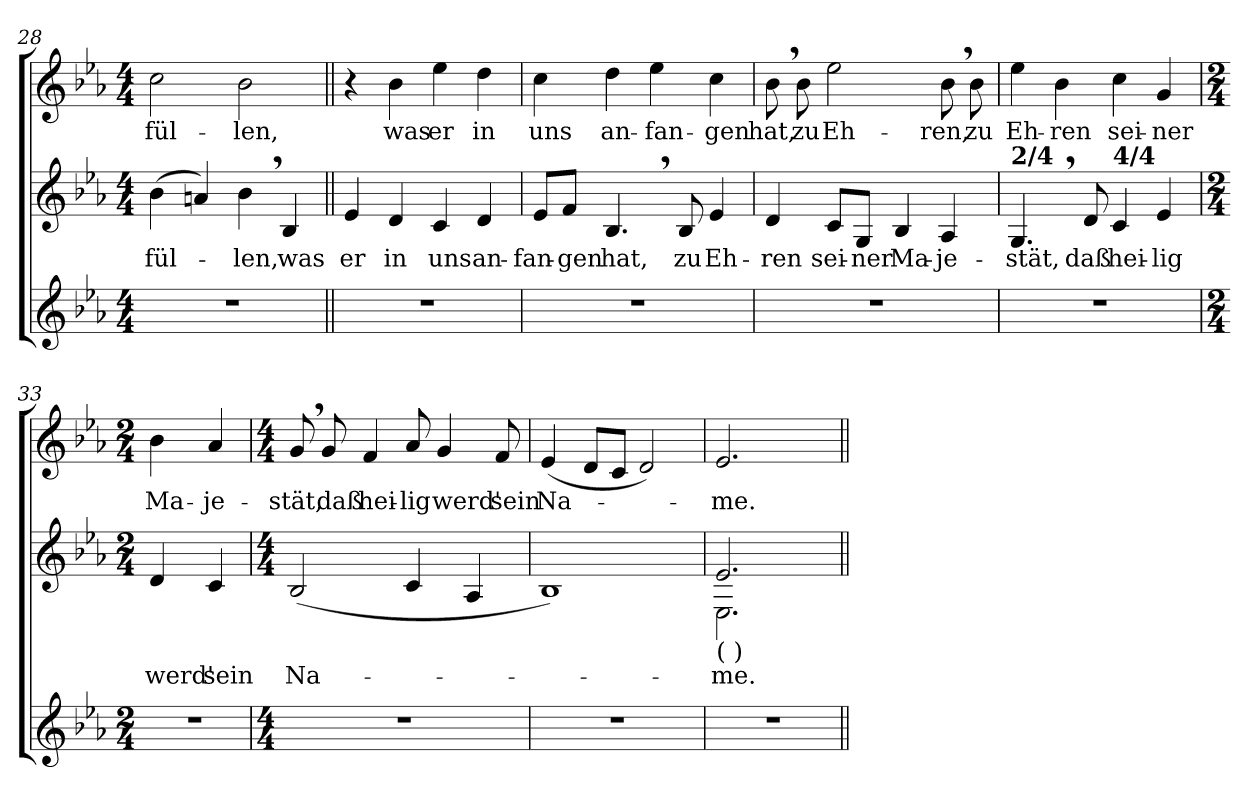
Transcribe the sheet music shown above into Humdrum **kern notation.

**kern	**kern	**text	**kern	**text
*part3	*part2	*part2	*part1	*part1
*staff3	*staff2	*staff2	*staff1	*staff1
*clefG2	*clefG2	*	*clefG2	*
*k[b-e-a-]	*k[b-e-a-]	*	*k[b-e-a-]	*
*E-:	*E-:	*	*E-:	*
*M4/4	*M4/4	*	*M4/4	*
=28	=28	=28	=28	=28
!	!	!LO:LY:b	!	!
!	!	!	!	!LO:LY:b
1r	(>4b-\	-fül-	2cc\	-fül-
.	4an/)	.	.	.
!	!	!LO:LY:b	!	!
!	!	!	!	!LO:LY:b
.	4b-,>\	-len,	2b-\	-len,
!	!	!LO:LY:b	!	!
.	4B-/	was	.	.
!!LO:LB:g=z
=29||	=29||	=29||	=29||	=29||
!	!	!LO:LY:b	!	!
1r	4e-/	er	4r	.
!	!	!LO:LY:b	!	!
!	!	!	!	!LO:LY:b
.	4d/	in	4b-\	was
!	!	!LO:LY:b	!	!
!	!	!	!	!LO:LY:b
.	4c/	uns	4ee-\	er
!	!	!LO:LY:b	!	!
!	!	!	!	!LO:LY:b
.	4d/	an-	4dd\	in
=30	=30	=30	=30	=30
!	!	!LO:LY:b	!	!
!	!	!	!	!LO:LY:b
1r	8e-/L	-fan-	4cc\	uns
!	!	!LO:LY:b	!	!
.	8f/J	-gen	.	.
!	!	!LO:LY:b	!	!
!	!	!	!	!LO:LY:b
.	4.B-,>/	hat,	4dd\	an-
!	!	!	!	!LO:LY:b
.	.	.	4ee-\	-fan-
!	!	!LO:LY:b	!	!
.	8B-/	zu	.	.
!	!	!LO:LY:b	!	!
!	!	!	!	!LO:LY:b
.	4e-/	Eh-	4cc\	-gen
=31	=31	=31	=31	=31
!	!	!LO:LY:b	!	!
!	!	!	!	!LO:LY:b
1r	4d/	-ren	8b-,>\	hat,
!	!	!	!	!LO:LY:b
.	.	.	8b-\	zu
!	!	!LO:LY:b	!	!
!	!	!	!	!LO:LY:b
.	8c/L	sei-	2ee-\	Eh-
!	!	!LO:LY:b	!	!
.	8G/J	-ner	.	.
!	!	!LO:LY:b	!	!
.	4B-/	Ma-	.	.
!	!	!LO:LY:b	!	!
!	!	!	!	!LO:LY:b
.	4A-/	-je-	8b-,>\	-ren,
!	!	!	!	!LO:LY:b
.	.	.	8b-\	zu
=32	=32	=32	=32	=32
!	!	!LO:LY:b	!	!
!	!LO:TX:a:B:t=2/4	!	!	!
!	!	!	!	!LO:LY:b
1r	4.G,>/	-stät,	4ee-\	Eh-
!	!	!	!	!LO:LY:b
.	.	.	4b-\	-ren
!	!	!LO:LY:b	!	!
.	8d/	daß	.	.
!	!	!LO:LY:b	!	!
!	!LO:TX:a:B:t=4/4	!	!	!
!	!	!	!	!LO:LY:b
.	4c/	hei-	4cc\	sei-
!	!	!LO:LY:b	!	!
!	!	!	!	!LO:LY:b
.	4e-/	-lig	4g/	-ner
!!LO:LB:g=z
=33	=33	=33	=33	=33
*M2/4	*M2/4	*	*M2/4	*
!	!	!LO:LY:b	!	!
!	!	!	!	!LO:LY:b
2r	4d/	werd'	4b-\	Ma-
!	!	!LO:LY:b	!	!
!	!	!	!	!LO:LY:b
.	4c/	sein	4a-/	-je-
=34	=34	=34	=34	=34
*M4/4	*M4/4	*	*M4/4	*
!	!	!LO:LY:b	!	!
!	!	!	!	!LO:LY:b
1r	(<2B-/	Na-	8g,>/	-stät,
!	!	!	!	!LO:LY:b
.	.	.	8g/	daß
!	!	!	!	!LO:LY:b
.	.	.	4f/	hei-
!	!	!	!	!LO:LY:b
.	4c/	.	8a-/	-lig
!	!	!	!	!LO:LY:b
.	.	.	4g/	werd'
.	4A-/	.	.	.
!	!	!	!	!LO:LY:b
.	.	.	8f/	sein
=35	=35	=35	=35	=35
!	!	!	!	!LO:LY:b
1r	1B-)	.	(<4e-/	Na-
.	.	.	8d/L	.
.	.	.	8c/J	.
.	.	.	2d/)	.
=36	=36	=36	=36	=36
!	!	!LO:LY:b	!	!
*	*^	*	*	*
!	!LO:TX:b:t=( )	!	!	!	!
!	!	!	!	!	!LO:LY:b
1r	2.e-/	2.E-\	-me.	2.e-/	-me.
.	4ryy	4ryy	.	4ryy	.
*	*v	*v	*	*	*
=||	=||	=||	=||	=||
*-	*-	*-	*-	*-
